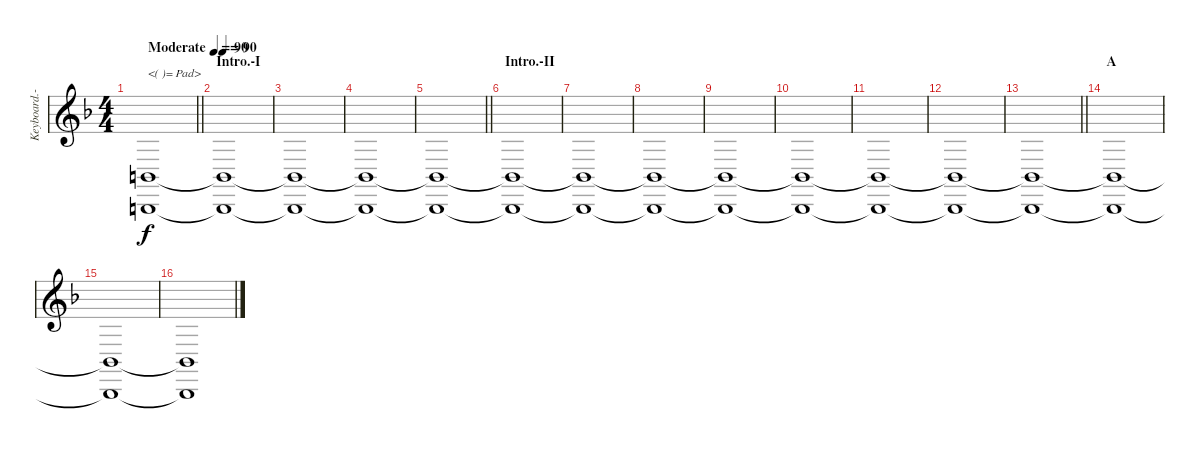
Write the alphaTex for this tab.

\track ("Keyboard.-I" "Keyboard.-") {instrument pad2warm}
\staff {score}
\tuning (Db4 Ab3 E3 B2 Gb2 B1) {hide}
\ts (4 4)
\tempo (90 "Moderate")
\tempo 35
\tempo (90 "Moderate")
\clef g2
\barLineRight lightlight
\ks f
(0.4 0.6).1{txt "<( )= Pad>" dy f instrument pad2warm} |
\section ("" "Intro.-I")
\tempo 90
(0.4{t} 0.6{t}).1 |
(0.4{t} 0.6{t}).1 |
(0.4{t} 0.6{t}).1 |
\barLineRight lightlight
(0.4{t} 0.6{t}).1 |
\section ("" "Intro.-II")
(0.4{t} 0.6{t}).1 |
(0.4{t} 0.6{t}).1 |
(0.4{t} 0.6{t}).1 |
(0.4{t} 0.6{t}).1 |
(0.4{t} 0.6{t}).1 |
(0.4{t} 0.6{t}).1 |
(0.4{t} 0.6{t}).1 |
\barLineRight lightlight
(0.4{t} 0.6{t}).1 |
\section ("" "A")
(0.4{t} 0.6{t}).1 |
(0.4{t} 0.6{t}).1 |
(0.4{t} 0.6{t}).1
